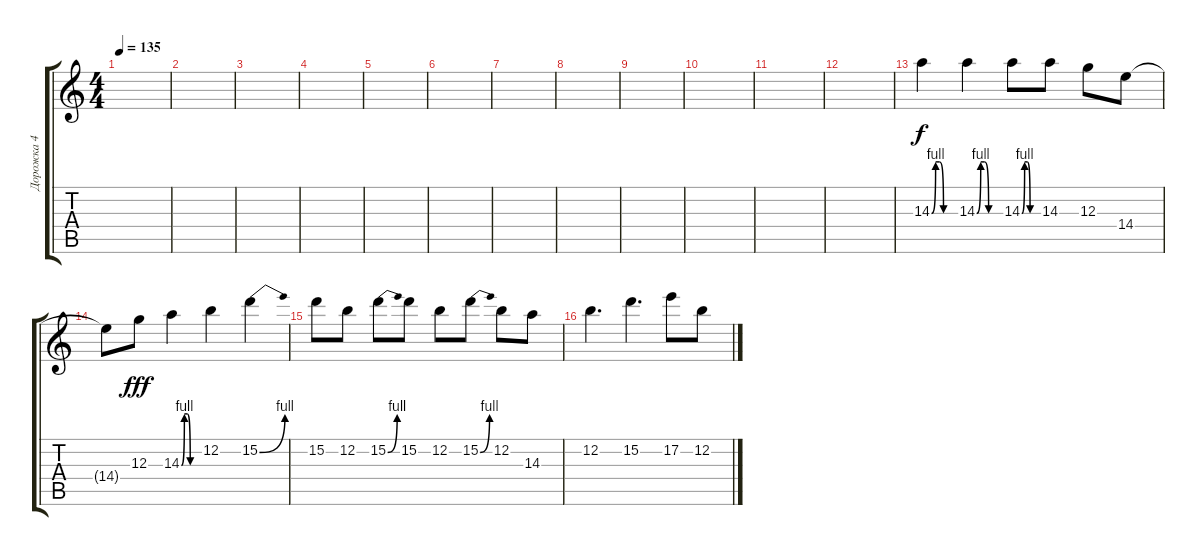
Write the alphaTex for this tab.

\track ("Дорожка 4" "Дорожка 4") {instrument overdrivenguitar}
\staff {score tabs}
\tuning (E4 B3 G3 D3 A2 E2) {hide}
\ts (4 4)
\tempo 135
\clef g2
\ks c
|
|
|
|
|
|
|
|
|
|
|
|
14.3{be (custom 0 0 10 4 20 4 30 0 60 0)}.4 14.3{be (custom 0 0 10 4 20 4 30 0 60 0)}.4 14.3{be (custom 0 0 10 4 20 4 30 0 60 0)}.8 14.3.8 12.3.8 14.4.8 |
14.4{t}.8{dy f} 12.3.8{dy fff} 14.3{be (custom 0 0 10 4 20 4 30 0 60 0)}.4 12.2.4 15.2{be (bend 0 0 60 4)}.4 |
15.2.8 12.2.8 15.2{be (bend 0 0 60 4)}.8 15.2.8 12.2.8 15.2{be (bend 0 0 60 4)}.8 12.2.8 14.3.8 |
12.2.4{d} 15.2.4{d} 17.2.8 12.2.8
